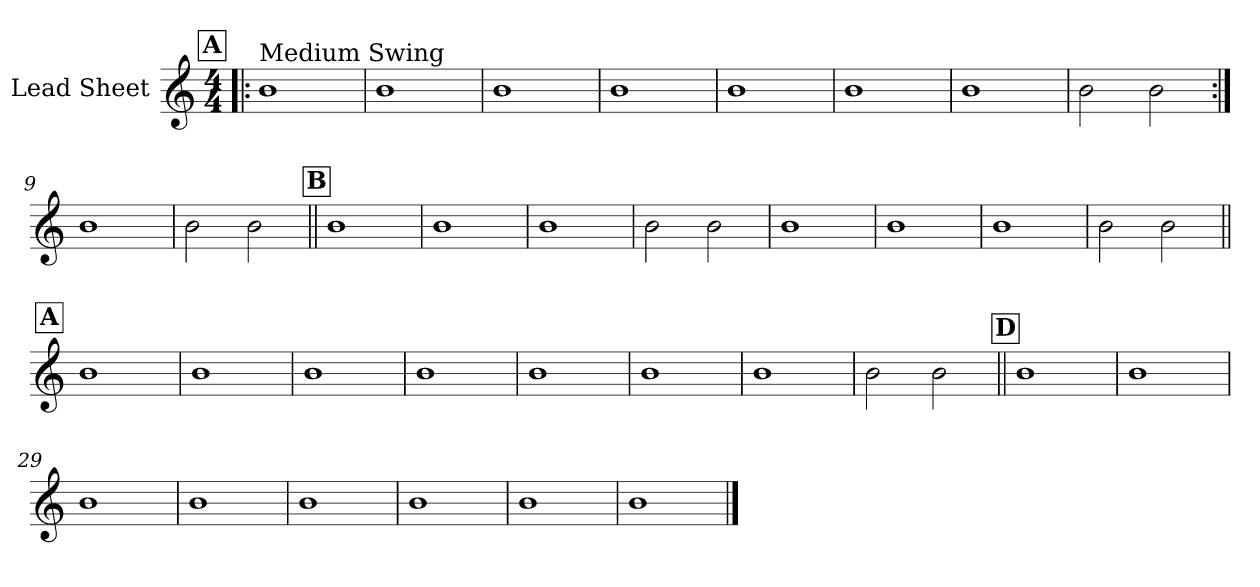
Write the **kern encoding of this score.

**kern
*part1
*staff1
*I"Lead Sheet
*clefG2
*k[]
*M4/4
!!LO:REH:place=s1:a:fs=14:t=A
=1!|:
!LO:TX:a:t=Medium Swing
1b
=2
1b
=3
1b
=4
1b
!!LO:LB:g=z
=5
1b
=6
1b
=7
1b
=8
2b\
2b\
!!LO:LB:g=z
=9:|!
1b
=10
2b\
2b\
!!LO:LB:g=z
!!LO:REH:place=s1:a:fs=14:t=B
=11||
1b
=12
1b
=13
1b
=14
2b\
2b\
!!LO:LB:g=z
=15
1b
=16
1b
=17
1b
=18
2b\
2b\
!!LO:LB:g=z
!!LO:REH:place=s1:a:fs=14:t=A
=19||
1b
=20
1b
=21
1b
=22
1b
!!LO:LB:g=z
=23
1b
=24
1b
=25
1b
=26
2b\
2b\
!!LO:LB:g=z
!!LO:REH:place=s1:a:fs=14:t=D
=27||
1b
=28
1b
=29
1b
=30
1b
!!LO:LB:g=z
=31
1b
=32
1b
=33
1b
=34
1b
==
*-
